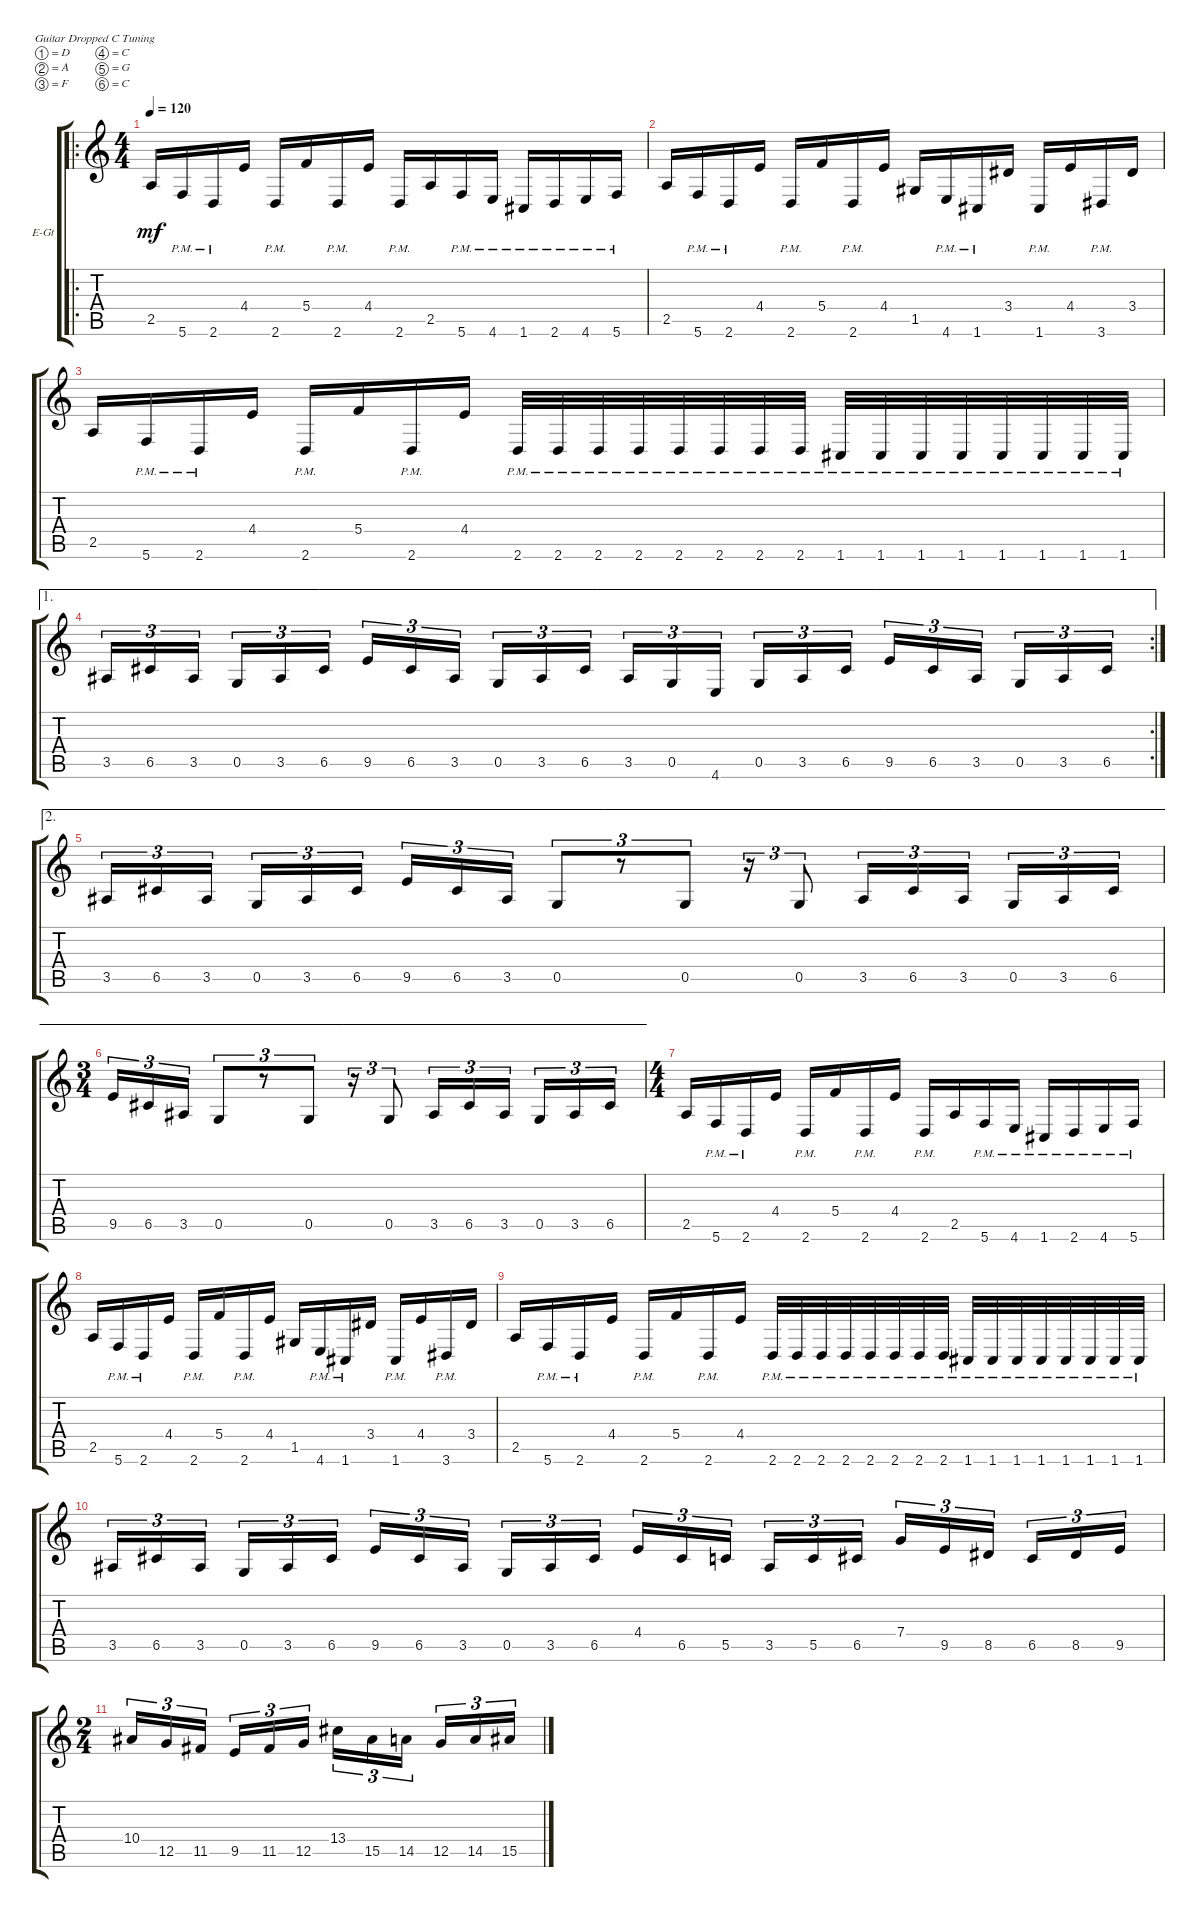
\defaultSystemsLayout 4
\bracketExtendMode groupsimilarinstruments
\firstSystemTrackNameOrientation horizontal
\otherSystemsTrackNameOrientation horizontal
\track ("Electric Guitar" "E-Gt") {instrument distortionguitar}
\staff {score tabs}
\tuning (D4 A3 F3 C3 G2 C2)
\ro
\ts (4 4)
\tempo 120
\clef g2
\ks c
2.5.16{dy mf instrument distortionguitar} 5.6{pm}.16 2.6{pm}.16 4.4.16 2.6{pm}.16 5.4.16 2.6{pm}.16 4.4.16 2.6{pm}.16 2.5.16 5.6{pm}.16 4.6{pm}.16 1.6{pm}.16 2.6{pm}.16 4.6{pm}.16 5.6{pm}.16 |
2.5.16 5.6{pm}.16 2.6{pm}.16 4.4.16 2.6{pm}.16 5.4.16 2.6{pm}.16 4.4.16 1.5.16 4.6{pm}.16 1.6{pm}.16 3.4.16 1.6{pm}.16 4.4.16 3.6{pm}.16 3.4.16 |
2.5.16 5.6{pm}.16 2.6{pm}.16 4.4.16 2.6{pm}.16 5.4.16 2.6{pm}.16 4.4.16 2.6{pm}.32 2.6{pm}.32 2.6{pm}.32 2.6{pm}.32 2.6{pm}.32 2.6{pm}.32 2.6{pm}.32 2.6{pm}.32 1.6{pm}.32 1.6{pm}.32 1.6{pm}.32 1.6{pm}.32 1.6{pm}.32 1.6{pm}.32 1.6{pm}.32 1.6{pm}.32 |
\ae 1
\rc 2
3.5.16{tu (3 2)} 6.5.16{tu (3 2)} 3.5.16{tu (3 2)} 0.5.16{tu (3 2)} 3.5.16{tu (3 2)} 6.5.16{tu (3 2)} 9.5.16{tu (3 2)} 6.5.16{tu (3 2)} 3.5.16{tu (3 2)} 0.5.16{tu (3 2)} 3.5.16{tu (3 2)} 6.5.16{tu (3 2)} 3.5.16{tu (3 2)} 0.5.16{tu (3 2)} 4.6.16{tu (3 2)} 0.5.16{tu (3 2)} 3.5.16{tu (3 2)} 6.5.16{tu (3 2)} 9.5.16{tu (3 2)} 6.5.16{tu (3 2)} 3.5.16{tu (3 2)} 0.5.16{tu (3 2)} 3.5.16{tu (3 2)} 6.5.16{tu (3 2)} |
\ae 2
3.5.16{tu (3 2)} 6.5.16{tu (3 2)} 3.5.16{tu (3 2)} 0.5.16{tu (3 2)} 3.5.16{tu (3 2)} 6.5.16{tu (3 2)} 9.5.16{tu (3 2)} 6.5.16{tu (3 2)} 3.5.16{tu (3 2)} 0.5.8{tu (3 2)} r.8{tu (3 2)} 0.5.8{tu (3 2)} r.16{tu (3 2)} 0.5.8{tu (3 2)} 3.5.16{tu (3 2)} 6.5.16{tu (3 2)} 3.5.16{tu (3 2)} 0.5.16{tu (3 2)} 3.5.16{tu (3 2)} 6.5.16{tu (3 2)} |
\ae 2
\ts (3 4)
9.5.16{tu (3 2)} 6.5.16{tu (3 2)} 3.5.16{tu (3 2)} 0.5.8{tu (3 2)} r.8{tu (3 2)} 0.5.8{tu (3 2)} r.16{tu (3 2)} 0.5.8{tu (3 2)} 3.5.16{tu (3 2)} 6.5.16{tu (3 2)} 3.5.16{tu (3 2)} 0.5.16{tu (3 2)} 3.5.16{tu (3 2)} 6.5.16{tu (3 2)} |
\ts (4 4)
2.5.16 5.6{pm}.16 2.6{pm}.16 4.4.16 2.6{pm}.16 5.4.16 2.6{pm}.16 4.4.16 2.6{pm}.16 2.5.16 5.6{pm}.16 4.6{pm}.16 1.6{pm}.16 2.6{pm}.16 4.6{pm}.16 5.6{pm}.16 |
2.5.16 5.6{pm}.16 2.6{pm}.16 4.4.16 2.6{pm}.16 5.4.16 2.6{pm}.16 4.4.16 1.5.16 4.6{pm}.16 1.6{pm}.16 3.4.16 1.6{pm}.16 4.4.16 3.6{pm}.16 3.4.16 |
2.5.16 5.6{pm}.16 2.6{pm}.16 4.4.16 2.6{pm}.16 5.4.16 2.6{pm}.16 4.4.16 2.6{pm}.32 2.6{pm}.32 2.6{pm}.32 2.6{pm}.32 2.6{pm}.32 2.6{pm}.32 2.6{pm}.32 2.6{pm}.32 1.6{pm}.32 1.6{pm}.32 1.6{pm}.32 1.6{pm}.32 1.6{pm}.32 1.6{pm}.32 1.6{pm}.32 1.6{pm}.32 |
3.5.16{tu (3 2)} 6.5.16{tu (3 2)} 3.5.16{tu (3 2)} 0.5.16{tu (3 2)} 3.5.16{tu (3 2)} 6.5.16{tu (3 2)} 9.5.16{tu (3 2)} 6.5.16{tu (3 2)} 3.5.16{tu (3 2)} 0.5.16{tu (3 2)} 3.5.16{tu (3 2)} 6.5.16{tu (3 2)} 4.4.16{tu (3 2)} 6.5.16{tu (3 2)} 5.5.16{tu (3 2)} 3.5.16{tu (3 2)} 5.5.16{tu (3 2)} 6.5.16{tu (3 2)} 7.4.16{tu (3 2)} 9.5.16{tu (3 2)} 8.5.16{tu (3 2)} 6.5.16{tu (3 2)} 8.5.16{tu (3 2)} 9.5.16{tu (3 2)} |
\ts (2 4)
10.4.16{tu (3 2)} 12.5.16{tu (3 2)} 11.5.16{tu (3 2)} 9.5.16{tu (3 2)} 11.5.16{tu (3 2)} 12.5.16{tu (3 2)} 13.4.16{tu (3 2)} 15.5.16{tu (3 2)} 14.5.16{tu (3 2)} 12.5.16{tu (3 2)} 14.5.16{tu (3 2)} 15.5.16{tu (3 2)}
